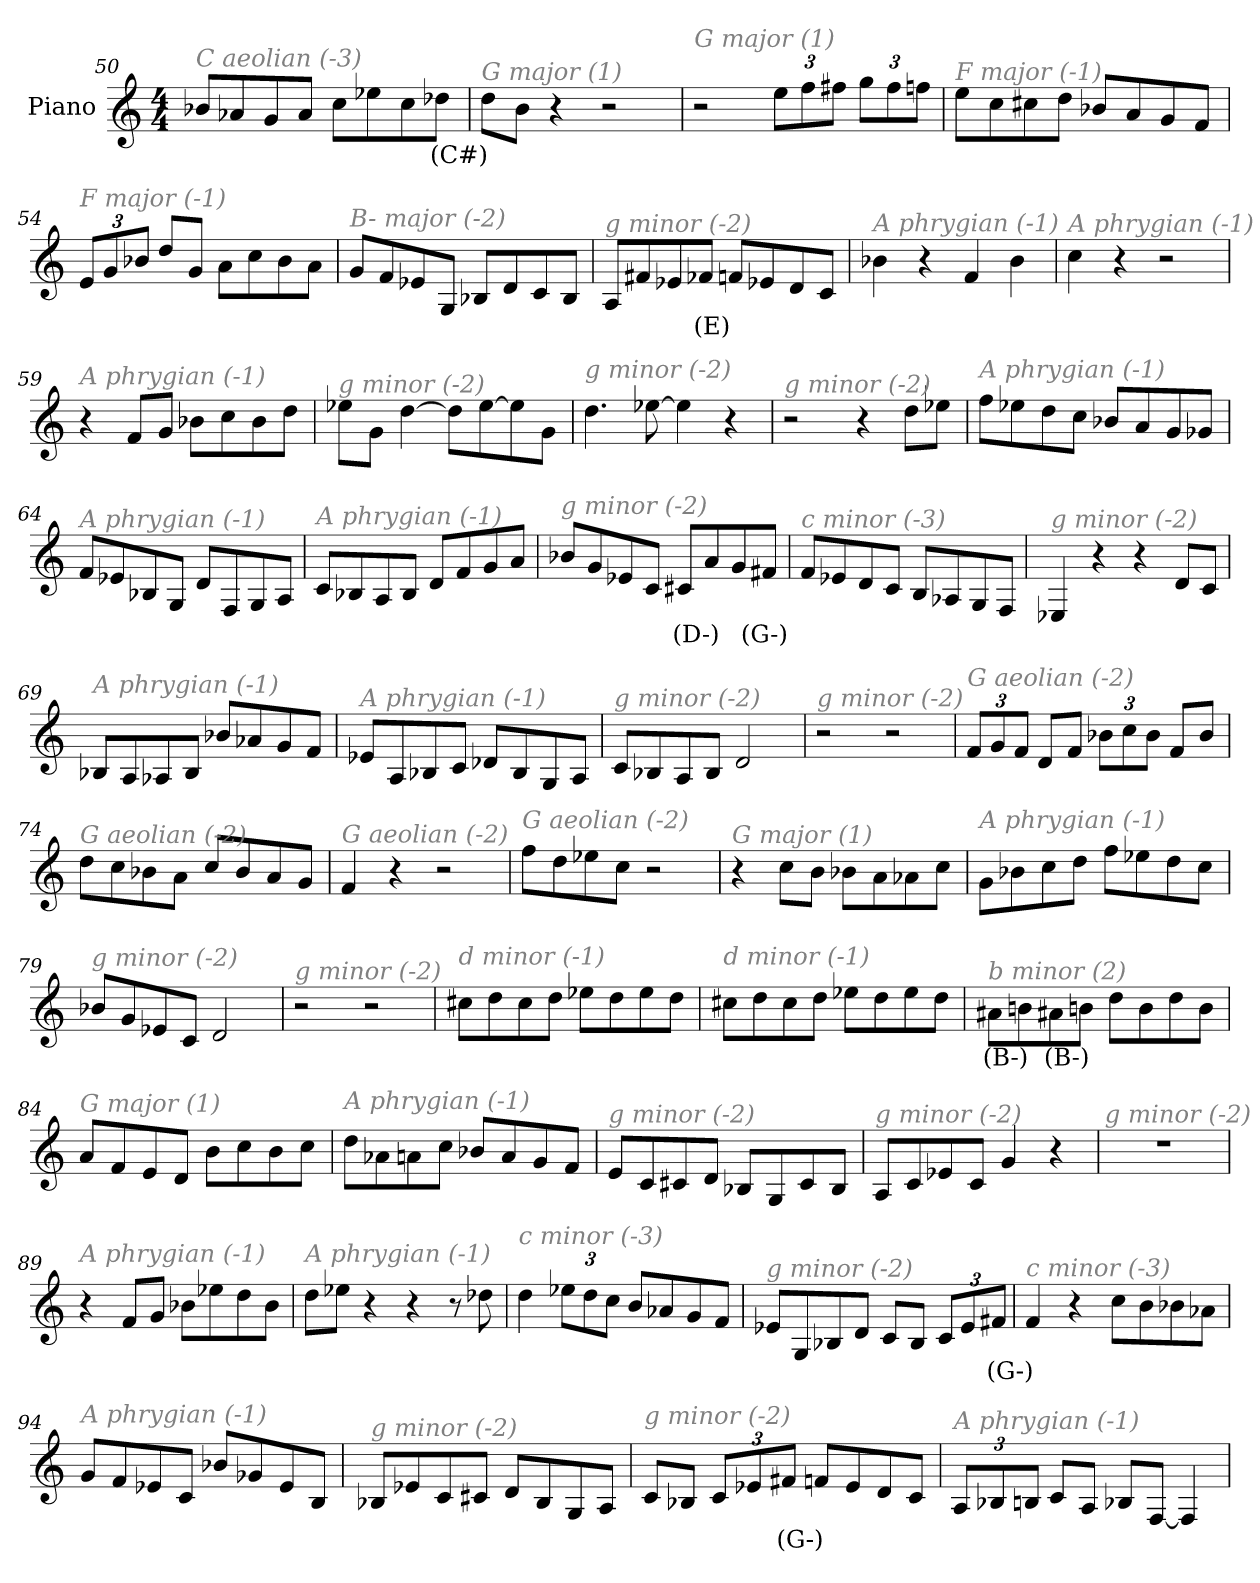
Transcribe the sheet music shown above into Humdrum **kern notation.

**kern	**text
*part1	*part1
*staff1	*staff1
*I"Piano	*
*I'Pno	*
*clefG2	*
*k[]	*
*M4/4	*
=50	=50
!LO:TX:i:color=#808080:t=C aeolian (-3)	!
8b-X/L	.
8a-X/	.
8g/	.
8a-/J	.
8cc\L	.
8ee-X\	.
8cc\	.
8dd-Xi\J	(C#)
=51	=51
!LO:TX:i:color=#808080:t=G major (1)	!
8dd\L	.
8b\J	.
4r	.
2r	.
=52	=52
!LO:TX:i:color=#808080:t=G major (1)	!
2r	.
*Xbrackettup	*
12ee\L	.
12ff\	.
12ff#X\J	.
12gg\L	.
12ff#\	.
12ffn\J	.
!!LO:LB:g=z
=53	=53
!LO:TX:i:color=#808080:t=F major (-1)	!
8ee\L	.
8cc\	.
8cc#X\	.
8dd\J	.
8b-X/L	.
8a/	.
8g/	.
8f/J	.
=54	=54
!LO:TX:i:color=#808080:t=F major (-1)	!
12e/L	.
12g/	.
12b-X/J	.
8dd/L	.
8g/J	.
8a\L	.
8cc\	.
8b-\	.
8a\J	.
=55	=55
!LO:TX:i:color=#808080:t=B- major (-2)	!
8g/L	.
8f/	.
8e-X/	.
8G/J	.
8B-X/L	.
8d/	.
8c/	.
8B-/J	.
=56	=56
!LO:TX:i:color=#808080:t=g minor (-2)	!
8A/L	.
8f#X/	.
8e-X/	.
8f-Xi/J	(E)
8fn/L	.
8e-X/	.
8d/	.
8c/J	.
!!LO:LB:g=z
=57	=57
!LO:TX:i:color=#808080:t=A phrygian (-1)	!
4b-X\	.
4r	.
4f/	.
4b-\	.
=58	=58
!LO:TX:i:color=#808080:t=A phrygian (-1)	!
4cc\	.
4r	.
2r	.
=59	=59
!LO:TX:i:color=#808080:t=A phrygian (-1)	!
4r	.
8f/L	.
8g/J	.
8b-X\L	.
8cc\	.
8b-\	.
8dd\J	.
=60	=60
!LO:TX:i:color=#808080:t=g minor (-2)	!
8ee-X\L	.
8g\J	.
[4dd\	.
8dd\L]	.
[8ee-\	.
8ee-\]	.
8g\J	.
=61	=61
!LO:TX:i:color=#808080:t=g minor (-2)	!
4.dd\	.
[8ee-X\	.
4ee-\]	.
4r	.
=62	=62
!LO:TX:i:color=#808080:t=g minor (-2)	!
2r	.
4r	.
8dd\L	.
8ee-X\J	.
!!LO:LB:g=z
=63	=63
!LO:TX:i:color=#808080:t=A phrygian (-1)	!
8ff\L	.
8ee-X\	.
8dd\	.
8cc\J	.
8b-X/L	.
8a/	.
8g/	.
8g-X/J	.
=64	=64
!LO:TX:i:color=#808080:t=A phrygian (-1)	!
8f/L	.
8e-X/	.
8B-X/	.
8G/J	.
8d/L	.
8F/	.
8G/	.
8A/J	.
=65	=65
!LO:TX:i:color=#808080:t=A phrygian (-1)	!
8c/L	.
8B-X/	.
8A/	.
8B-/J	.
8d/L	.
8f/	.
8g/	.
8a/J	.
=66	=66
!LO:TX:i:color=#808080:t=g minor (-2)	!
8b-X/L	.
8g/	.
8e-X/	.
8c/J	.
8c#Xi/L	(D-)
8a/	.
8g/	.
8f#Xi/J	(G-)
!!LO:LB:g=z
=67	=67
!LO:TX:i:color=#808080:t=c minor (-3)	!
8f/L	.
8e-X/	.
8d/	.
8c/J	.
8B/L	.
8A-X/	.
8G/	.
8F/J	.
=68	=68
!LO:TX:i:color=#808080:t=g minor (-2)	!
4E-X/	.
4r	.
4r	.
8d/L	.
8c/J	.
=69	=69
!LO:TX:i:color=#808080:t=A phrygian (-1)	!
8B-X/L	.
8A/	.
8A-X/	.
8B-/J	.
8b-X/L	.
8a-X/	.
8g/	.
8f/J	.
=70	=70
!LO:TX:i:color=#808080:t=A phrygian (-1)	!
8e-X/L	.
8A/	.
8B-X/	.
8c/J	.
8d-X/L	.
8B-/	.
8G/	.
8A/J	.
!!LO:LB:g=z
=71	=71
!LO:TX:i:color=#808080:t=g minor (-2)	!
8c/L	.
8B-X/	.
8A/	.
8B-/J	.
2d/	.
=72	=72
!LO:TX:i:color=#808080:t=g minor (-2)	!
2r	.
2r	.
=73	=73
!LO:TX:i:color=#808080:t=G aeolian (-2)	!
12f/L	.
12g/	.
12f/J	.
8d/L	.
8f/J	.
12b-X\L	.
12cc\	.
12b-\J	.
8f/L	.
8b-/J	.
=74	=74
!LO:TX:i:color=#808080:t=G aeolian (-2)	!
8dd\L	.
8cc\	.
8b-X\	.
8a\J	.
8cc/L	.
8b-/	.
8a/	.
8g/J	.
=75	=75
!LO:TX:i:color=#808080:t=G aeolian (-2)	!
4f/	.
4r	.
2r	.
!!LO:LB:g=z
=76	=76
!LO:TX:i:color=#808080:t=G aeolian (-2)	!
8ff\L	.
8dd\	.
8ee-X\	.
8cc\J	.
2r	.
=77	=77
!LO:TX:i:color=#808080:t=G major (1)	!
4r	.
8cc\L	.
8b\J	.
8b-X\L	.
8a\	.
8a-X\	.
8cc\J	.
=78	=78
!LO:TX:i:color=#808080:t=A phrygian (-1)	!
8g\L	.
8b-X\	.
8cc\	.
8dd\J	.
8ff\L	.
8ee-X\	.
8dd\	.
8cc\J	.
=79	=79
!LO:TX:i:color=#808080:t=g minor (-2)	!
8b-X/L	.
8g/	.
8e-X/	.
8c/J	.
2d/	.
=80	=80
!LO:TX:i:color=#808080:t=g minor (-2)	!
2r	.
2r	.
!!LO:LB:g=z
=81	=81
!LO:TX:i:color=#808080:t=d minor (-1)	!
8cc#X\L	.
8dd\	.
8cc#\	.
8dd\J	.
8ee-X\L	.
8dd\	.
8ee-\	.
8dd\J	.
=82	=82
!LO:TX:i:color=#808080:t=d minor (-1)	!
8cc#X\L	.
8dd\	.
8cc#\	.
8dd\J	.
8ee-X\L	.
8dd\	.
8ee-\	.
8dd\J	.
=83	=83
!LO:TX:i:color=#808080:t=b minor (2)	!
8a#Xi\L	(B-)
8bn\	.
8a#Xi\	(B-)
8bn\J	.
8dd\L	.
8b\	.
8dd\	.
8b\J	.
=84	=84
!LO:TX:i:color=#808080:t=G major (1)	!
8a/L	.
8f/	.
8e/	.
8d/J	.
8b\L	.
8cc\	.
8b\	.
8cc\J	.
!!LO:LB:g=z
=85	=85
!LO:TX:i:color=#808080:t=A phrygian (-1)	!
8dd\L	.
8a-X\	.
8an\	.
8cc\J	.
8b-X/L	.
8a/	.
8g/	.
8f/J	.
=86	=86
!LO:TX:i:color=#808080:t=g minor (-2)	!
8e/L	.
8c/	.
8c#X/	.
8d/J	.
8B-X/L	.
8G/	.
8c#/	.
8B-/J	.
=87	=87
!LO:TX:i:color=#808080:t=g minor (-2)	!
8A/L	.
8c/	.
8e-X/	.
8c/J	.
4g/	.
4r	.
=88	=88
!LO:TX:i:color=#808080:t=g minor (-2)	!
1r	.
=89	=89
!LO:TX:i:color=#808080:t=A phrygian (-1)	!
4r	.
8f/L	.
8g/J	.
8b-X\L	.
8ee-X\	.
8dd\	.
8b-\J	.
!!LO:LB:g=z
=90	=90
!LO:TX:i:color=#808080:t=A phrygian (-1)	!
8dd\L	.
8ee-X\J	.
4r	.
4r	.
8r	.
8dd-X\	.
=91	=91
!LO:TX:i:color=#808080:t=c minor (-3)	!
4dd\	.
12ee-X\L	.
12dd\	.
12cc\J	.
8b/L	.
8a-X/	.
8g/	.
8f/J	.
=92	=92
!LO:TX:i:color=#808080:t=g minor (-2)	!
8e-X/L	.
8G/	.
8B-X/	.
8d/J	.
8c/L	.
8B-/J	.
12c/L	.
12e-/	.
12f#Xi/J	(G-)
=93	=93
!LO:TX:i:color=#808080:t=c minor (-3)	!
4f/	.
4r	.
8cc\L	.
8b\	.
8b-X\	.
8a-X\J	.
!!LO:PB:g=z
=94	=94
!LO:TX:i:color=#808080:t=A phrygian (-1)	!
8g/L	.
8f/	.
8e-X/	.
8c/J	.
8b-X/L	.
8g-X/	.
8e-/	.
8B/J	.
=95	=95
!LO:TX:i:color=#808080:t=g minor (-2)	!
8B-X/L	.
8e-X/	.
8c/	.
8c#X/J	.
8d/L	.
8B-/	.
8G/	.
8A/J	.
=96	=96
!LO:TX:i:color=#808080:t=g minor (-2)	!
8c/L	.
8B-X/J	.
12c/L	.
12e-X/	.
12f#Xi/J	(G-)
8f/L	.
8e-/	.
8d/	.
8c/J	.
=97	=97
!LO:TX:i:color=#808080:t=A phrygian (-1)	!
12A/L	.
12B-X/	.
12Bn/J	.
8c/L	.
8A/J	.
8B-X/L	.
[8F/J	.
4F/]	.
=	=
*-	*-
